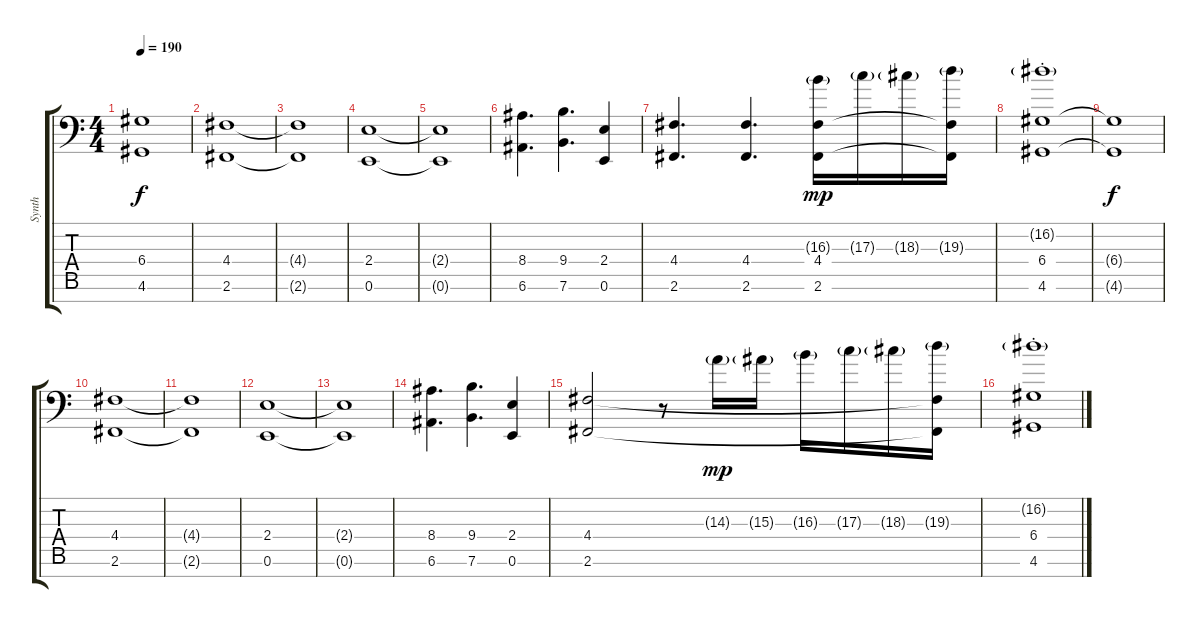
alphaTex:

\track ("Synth" "Synth") {instrument choiraahs}
\staff {score tabs}
\tuning (E4 B3 G3 D3 A2 E2 A1) {hide}
\ts (4 4)
\tempo 190
\clef f4
\ks c
(6.4{t} 4.6{t}).1{dy f} |
(4.4 2.6).1 |
(4.4{t} 2.6{t}).1 |
(2.4 0.6).1 |
(2.4{t} 0.6{t}).1 |
(8.4 6.6).4{d} (9.4 7.6).4{d} (2.4 0.6).4 |
(4.4 2.6).4{d} (4.4 2.6).4{d} (16.3{g} 4.4 2.6).16{dy mp} 17.3{g}.16 18.3{g}.16 (19.3{g} 4.4{t} 2.6{t}).16 |
(16.2{g st} 6.4 4.6).1 |
(6.4{t} 4.6{t}).1{dy f} |
(4.4 2.6).1 |
(4.4{t} 2.6{t}).1 |
(2.4 0.6).1 |
(2.4{t} 0.6{t}).1 |
(8.4 6.6).4{d} (9.4 7.6).4{d} (2.4 0.6).4 |
(4.4 2.6).2 r.8 14.3{g}.16{dy mp} 15.3{g}.16 16.3{g}.16 17.3{g}.16 18.3{g}.16 (19.3{g} 4.4{t} 2.6{t}).16 |
(16.2{g st} 6.4 4.6).1
